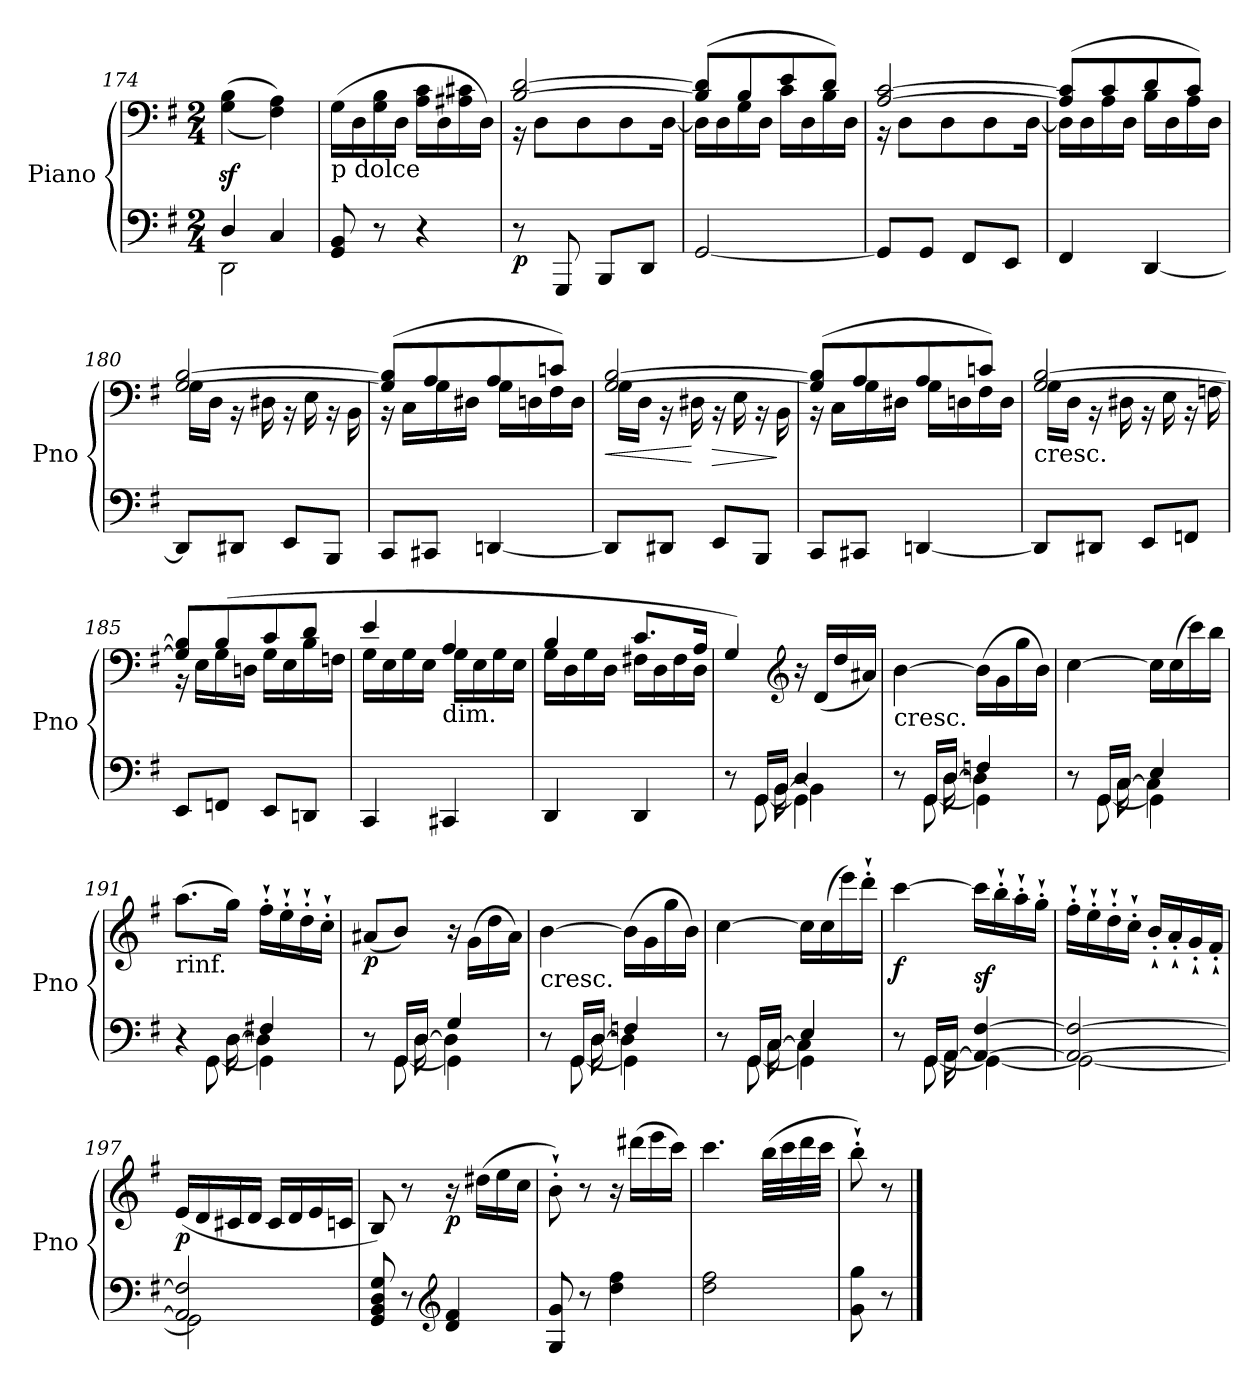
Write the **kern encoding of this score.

**kern	**kern	**dynam
*part1	*part1	*part1
*staff2	*staff1	*staff1/2
*I"Piano	*	*
*I'Pno	*	*
*clefF4	*clefF4	*
*k[f#]	*k[f#]	*
*G:	*G:	*
*M2/4	*M2/4	*
=174	=174	=174
*^	*	*
4D/	2DD\	(>(>4G\z< 4B\z<	.
4C/	.	4F#\ 4A\))	.
*v	*v	*	*
=175	=175	=175
!	!LO:TX:b:t=p dolce	!
8GG/ 8BB/	(>16G\LL	.
.	16D\	.
8r	16G\ 16B\	.
.	16D\JJ	.
4r	16A\ 16c\LL	.
.	16D\	.
.	16A#X\ 16c#X\	.
.	16D\JJ)	.
=176	=176	=176
*	*^	*
!	!	!	!LO:DY:b=2
8r	[2B/ [2d/	16rBB	p
.	.	8D\L	.
8GGG/	.	.	.
.	.	8D\	.
8BBB/L	.	.	.
.	.	8D\	.
8DD/J	.	.	.
.	.	[16D\Jk	.
=177	=177	=177	=177
[2GG/	(>8B/] 8d/]L	16D\LL]	.
.	.	16D\	.
.	8B/	16G\	.
.	.	16D\JJ	.
.	8e/	16c\LL	.
.	.	16D\	.
.	8d/J)	16B\	.
.	.	16D\JJ	.
!!LO:LB:g=z	!!
=178	=178	=178	=178
8GG/L]	[2A/ [2c/	16r	.
.	.	8D\L	.
8GG/J	.	.	.
.	.	8D\	.
8FF#/L	.	.	.
.	.	8D\	.
8EE/J	.	.	.
.	.	[16D\Jk	.
=179	=179	=179	=179
4FF#/	(>8A/] 8c/]L	16D\LL]	.
.	.	16D\	.
.	8c/	16A\	.
.	.	16D\JJ	.
[4DD/	8d/	16B\LL	.
.	.	16D\	.
.	8c/J)	16A\	.
.	.	16D\JJ	.
=180	=180	=180	=180
8DD/L]	[2G/ [2B/	16G\LL	.
.	.	16D\JJ	.
8DD#X/J	.	16rBB	.
.	.	16D#X\	.
8EE/L	.	16rBB	.
.	.	16E\	.
8BBB/J	.	16rBB	.
.	.	16BB\	.
=181	=181	=181	=181
8CC/L	(>8G/] 8B/]L	16rBB	.
.	.	16C\LL	.
8CC#X/J	8A/	16G\	.
.	.	16D#X\JJ	.
[4DDn/	8A/	16G\LL	.
.	.	16Dn\	.
.	8cn/J)	16F#\	.
.	.	16D\JJ	.
=182	=182	=182	=182
!	!	!	!LO:HP:b
8DD/L]	[2G/ [2B/	16G\LL	<
.	.	16D\JJ	.
8DD#X/J	.	16rBB	.
.	.	16D#X\	[
!	!	!	!LO:HP:b
8EE/L	.	16rBB	>
.	.	16E\	.
8BBB/J	.	16rBB	.
.	.	16BB\	]
!!LO:PB:g=z	!!
=183	=183	=183	=183
8CC/L	(>8G/] 8B/]L	16rBB	.
.	.	16C\LL	.
8CC#X/J	8A/	16G\	.
.	.	16D#X\JJ	.
[4DDn/	8A/	16G\LL	.
.	.	16Dn\	.
.	8cn/J)	16F#\	.
.	.	16D\JJ	.
=184	=184	=184	=184
!	!LO:TX:b:t=cresc.	!	!
8DD/L]	[2G/ [2B/	16G\LL	.
.	.	16D\JJ	.
8DD#X/J	.	16rBB	.
.	.	16D#X\	.
8EE/L	.	16rBB	.
.	.	16E\	.
8FFn/J	.	16rBB	.
.	.	16Fn\	.
=185	=185	=185	=185
8EE/L	8G/] 8B/]L	16rBB	.
.	.	16E\LL	.
8FFn/J	(>8B/	16G\	.
.	.	16Dn\JJ	.
8EE/L	8c/	16G\LL	.
.	.	16E\	.
8DDn/J	8d/J	16B\	.
.	.	16Fn\JJ	.
=186	=186	=186	=186
4CC/	4e/	16G\LL	.
.	.	16E\	.
.	.	16G\	.
.	.	16E\JJ	.
!	!LO:TX:b:t=dim.	!	!
4CC#X/	4A/	16G\LL	.
.	.	16E\	.
.	.	16G\	.
.	.	16E\JJ	.
!!LO:LB:g=z	!!
=187	=187	=187	=187
4DD/	4B/	16G\LL	.
.	.	16D\	.
.	.	16G\	.
.	.	16D\JJ	.
4DD/	8.c/L	16F#X\LL	.
.	.	16D\	.
.	.	16F#\	.
.	16A/Jk	16D\JJ	.
*	*v	*v	*
=188	=188	=188
*^	*	*
*	*^	*	*
8r	8ryy	8.ryy	4G/)	.
16GG/LL	[8GG\	.	.	.
16BB/JJ	.	[16BB\	.	.
*	*	*	*clefG2	*
4D/	4GG\]	4BB\]	16r	.
.	.	.	(<16d/LL	.
.	.	.	16dd/	.
.	.	.	16a#X/JJ)	.
=189	=189	=189	=189	=189
!	!	!	!LO:TX:b:t=cresc.	!
8r	8ryy	8.ryy	[4b\	.
16GG/LL	[8GG\	.	.	.
16D/JJ	.	[16D\	.	.
4Fn/	4GG\]	4D\]	(>16b\LL]	.
.	.	.	16g\	.
.	.	.	16gg\	.
.	.	.	16b\JJ)	.
=190	=190	=190	=190	=190
8r	8ryy	8.ryy	[4cc\	.
16GG/LL	[8GG\	.	.	.
16C/JJ	.	[16C\	.	.
4E/	4GG\]	4C\]	16cc\LL]	.
.	.	.	(>16cc\	.
.	.	.	16ccc\)	.
.	.	.	16bb\JJ	.
=191	=191	=191	=191	=191
!	!	!	!LO:TX:b:t=rinf.	!
4r	8ryy	8.ryy	(>8.aa\L	.
.	[8GG\	.	.	.
.	.	[16D\	16gg\Jk)	.
4F#X/	4GG\]	4D\]	16ff#'`\LL	.
.	.	.	16ee'`\	.
.	.	.	16dd'`\	.
.	.	.	16cc'`\JJ	.
!!LO:LB:g=z
=192	=192	=192	=192	=192
!	!	!	!	!LO:DY:b
8r	8ryy	8.ryy	(<8a#X/L	p
16GG/LL	[8GG\	.	8b/J)	.
16D/JJ	.	[16D\	.	.
4G/	4GG\]	4D\]	16r	.
.	.	.	(>16g\LL	.
.	.	.	16dd\	.
.	.	.	16a#\JJ)	.
=193	=193	=193	=193	=193
!	!	!	!LO:TX:b:t=cresc.	!
8r	8ryy	8.ryy	[4b\	.
16GG/LL	[8GG\	.	.	.
16D/JJ	.	[16D\	.	.
4Fn/	4GG\]	4D\]	(>16b\LL]	.
.	.	.	16g\	.
.	.	.	16gg\	.
.	.	.	16b\JJ)	.
=194	=194	=194	=194	=194
8r	8ryy	8.ryy	[4cc\	.
16GG/LL	[8GG\	.	.	.
16C/JJ	.	[16C\	.	.
4E/	4GG\]	4C\]	16cc\LL]	.
.	.	.	(>16cc\	.
.	.	.	16eee\)	.
.	.	.	16ddd'`\JJ	.
=195	=195	=195	=195	=195
!	!	!	!	!LO:DY:b
8r	8ryy	8.ryy	[4ccc\	f
16GG/LL	[8GG\	.	.	.
[16AA/JJ	.	16AA\	.	.
!	!	!	!	!LO:DY:a=2
4AA/_ [4F#/	4GG\_	4ryy	16ccc\LL]	sf
.	.	.	16bb'`\	.
.	.	.	16aa'`\	.
.	.	.	16gg'`\JJ	.
*	*v	*v	*	*
=196	=196	=196	=196
2AA/_ 2F#/_	2GG\_	16ff#'`\LL	.
.	.	16ee'`\	.
.	.	16dd'`\	.
.	.	16cc'`\JJ	.
.	.	16b'`/LL	.
.	.	16a'`/	.
.	.	16g'`/	.
.	.	16f#'`/JJ	.
!!LO:LB:g=z
=197	=197	=197	=197
!	!	!	!LO:DY:b
2AA/] 2F#/]	2GG\]	(<16e/LL	p
.	.	16d/	.
.	.	16c#X/	.
.	.	16d/JJ	.
.	.	16c#/LL	.
.	.	16d/	.
.	.	16e/	.
.	.	16cn/JJ	.
*v	*v	*	*
=198	=198	=198
8GG/ 8BB/ 8D/ 8G/	8B/)	.
8r	8r	.
*clefG2	*	*
!	!	!LO:DY:b
4d/ 4f#/	16r	p
.	(>16dd#X\LL	.
.	16ee\	.
.	16cc\JJ	.
=199	=199	=199
8G/ 8g/	8b'`\)	.
8r	8r	.
4dd\ 4ff#\	16r	.
.	(>16ddd#X\LL	.
.	16eee\	.
.	16ccc\JJ)	.
=200	=200	=200
2dd\ 2ff#\	4.ccc\	.
.	(>32bb\LLL	.
.	32ccc\	.
.	32ddd\	.
.	32ccc\JJJ	.
=201	=201	=201
8g\ 8gg\	8bb'`\)	.
8r	8r	.
==	==	==
*-	*-	*-
